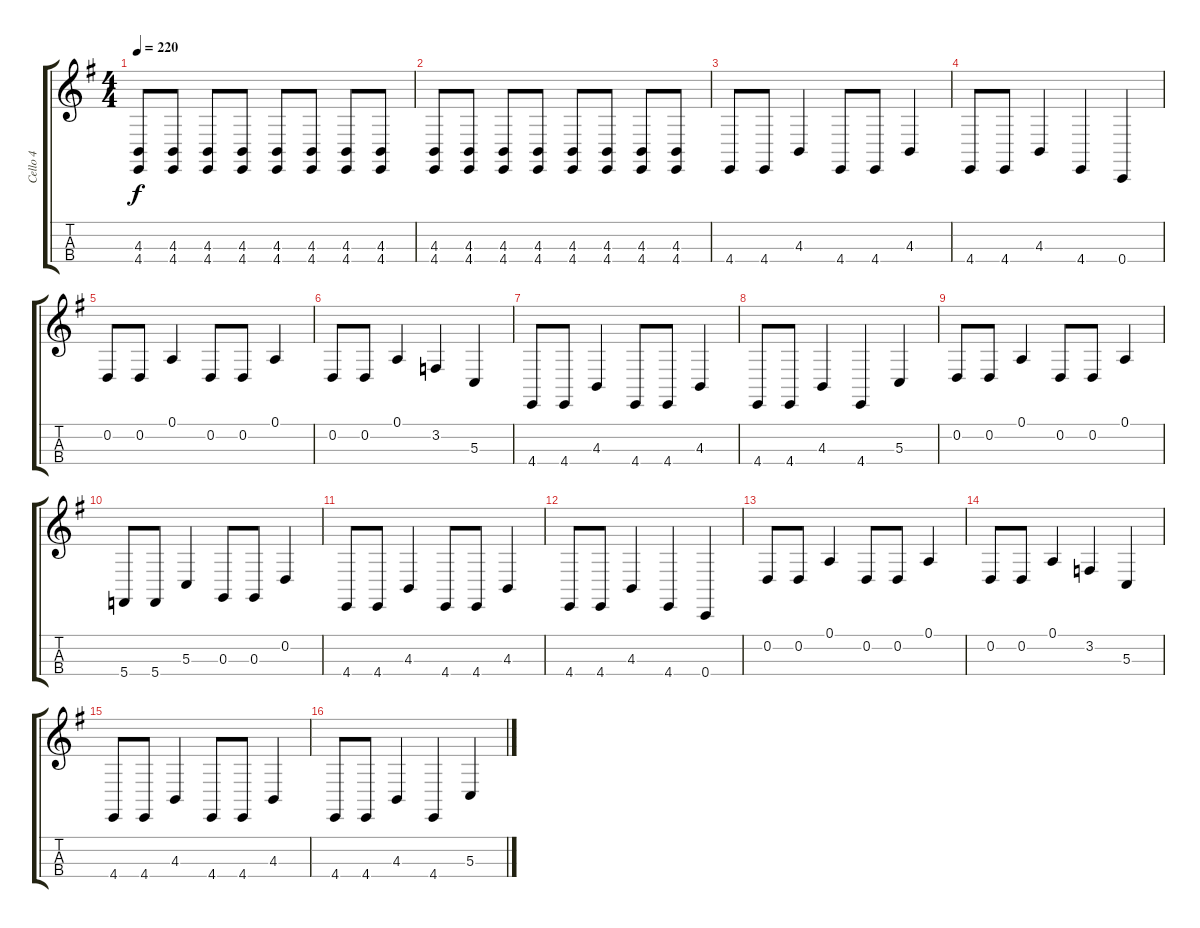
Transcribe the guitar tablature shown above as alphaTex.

\track ("Cello 4" "Cello 4") {instrument cello}
\staff {score tabs}
\tuning (A3 D3 G2 C2) {hide}
\ts (4 4)
\tempo 220
\clef g2
\ks g
(4.3 4.4).8{dy f} (4.3 4.4).8 (4.3 4.4).8 (4.3 4.4).8 (4.3 4.4).8 (4.3 4.4).8 (4.3 4.4).8 (4.3 4.4).8 |
(4.3 4.4).8 (4.3 4.4).8 (4.3 4.4).8 (4.3 4.4).8 (4.3 4.4).8 (4.3 4.4).8 (4.3 4.4).8 (4.3 4.4).8 |
4.4.8 4.4.8 4.3.4 4.4.8 4.4.8 4.3.4 |
4.4.8 4.4.8 4.3.4 4.4.4 0.4.4 |
0.2.8 0.2.8 0.1.4 0.2.8 0.2.8 0.1.4 |
0.2.8 0.2.8 0.1.4 3.2.4 5.3.4 |
4.4.8 4.4.8 4.3.4 4.4.8 4.4.8 4.3.4 |
4.4.8 4.4.8 4.3.4 4.4.4 5.3.4 |
0.2.8 0.2.8 0.1.4 0.2.8 0.2.8 0.1.4 |
5.4.8 5.4.8 5.3.4 0.3.8 0.3.8 0.2.4 |
4.4.8 4.4.8 4.3.4 4.4.8 4.4.8 4.3.4 |
4.4.8 4.4.8 4.3.4 4.4.4 0.4.4 |
0.2.8 0.2.8 0.1.4 0.2.8 0.2.8 0.1.4 |
0.2.8 0.2.8 0.1.4 3.2.4 5.3.4 |
4.4.8 4.4.8 4.3.4 4.4.8 4.4.8 4.3.4 |
4.4.8 4.4.8 4.3.4 4.4.4 5.3.4
